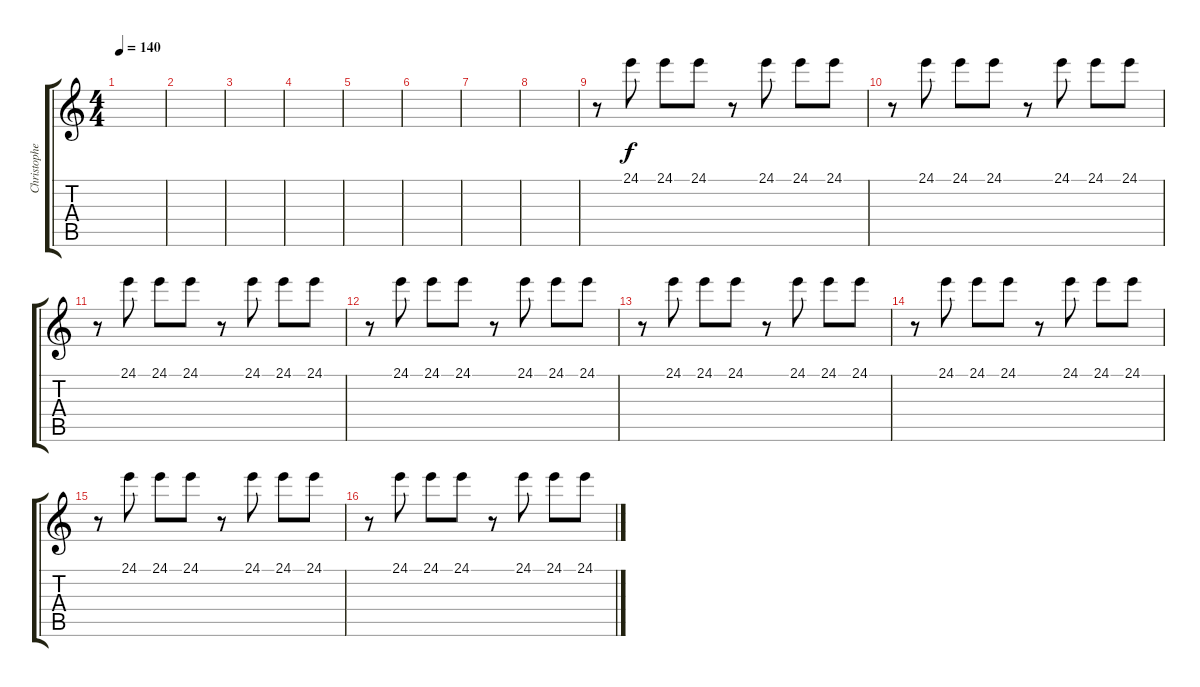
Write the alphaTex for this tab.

\track ("Christopher Lawrence " "Christophe") {instrument electricgrandpiano}
\staff {score tabs}
\tuning (E4 B3 G3 D3 A2 E2) {hide}
\ts (4 4)
\tempo 140
\clef g2
\ks c
|
|
|
|
|
|
|
|
r.8 24.1.8 24.1.8 24.1.8 r.8 24.1.8 24.1.8 24.1.8 |
r.8 24.1.8 24.1.8 24.1.8 r.8 24.1.8 24.1.8 24.1.8 |
r.8 24.1.8 24.1.8 24.1.8 r.8 24.1.8 24.1.8 24.1.8 |
r.8 24.1.8 24.1.8 24.1.8 r.8 24.1.8 24.1.8 24.1.8 |
r.8 24.1.8 24.1.8 24.1.8 r.8 24.1.8 24.1.8 24.1.8 |
r.8 24.1.8 24.1.8 24.1.8 r.8 24.1.8 24.1.8 24.1.8 |
r.8 24.1.8 24.1.8 24.1.8 r.8 24.1.8 24.1.8 24.1.8 |
r.8 24.1.8 24.1.8 24.1.8 r.8 24.1.8 24.1.8 24.1.8
